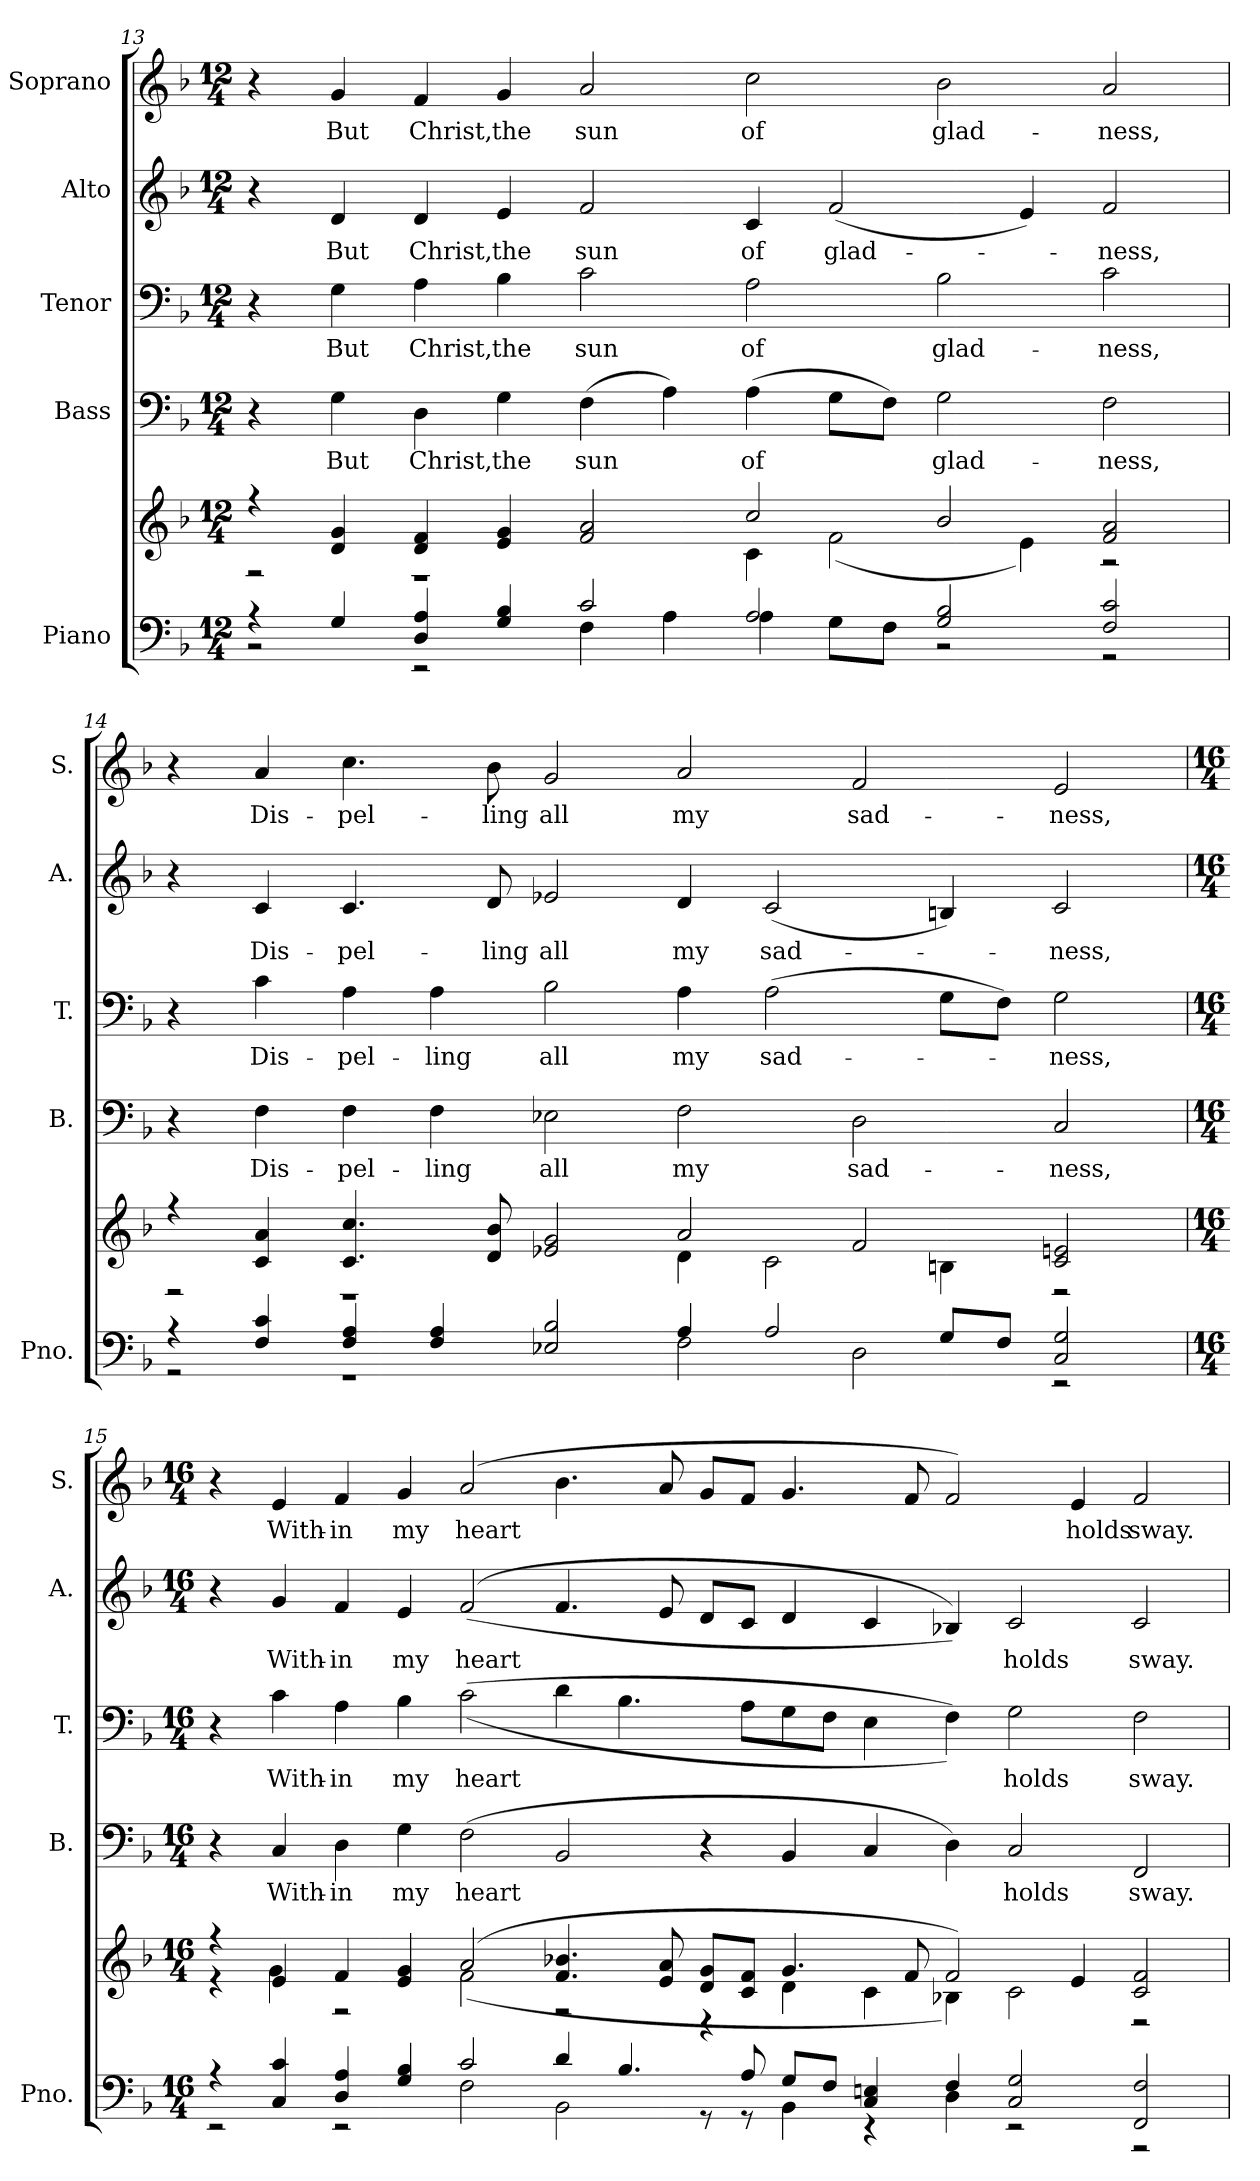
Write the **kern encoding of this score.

**kern	**kern	**kern	**text	**kern	**text	**kern	**text	**kern	**text
*part5	*part5	*part4	*part4	*part3	*part3	*part2	*part2	*part1	*part1
*staff6	*staff5	*staff4	*staff4	*staff3	*staff3	*staff2	*staff2	*staff1	*staff1
*I"Piano	*	*I"Bass	*	*I"Tenor	*	*I"Alto	*	*I"Soprano	*
*I'Pno.	*	*I'B.	*	*I'T.	*	*I'A.	*	*I'S.	*
!!LO:PB:g=z
*clefF4	*clefG2	*clefF4	*	*clefF4	*	*clefG2	*	*clefG2	*
*k[b-]	*k[b-]	*k[b-]	*	*k[b-]	*	*k[b-]	*	*k[b-]	*
*F:	*F:	*F:	*	*F:	*	*F:	*	*F:	*
*M12/4	*M12/4	*M12/4	*	*M12/4	*	*M12/4	*	*M12/4	*
=13	=13	=13	=13	=13	=13	=13	=13	=13	=13
*^	*^	*	*	*	*	*	*	*	*
4r	2r	4r	2r	4r	.	4r	.	4r	.	4r	.
!	!	!	!	!	!LO:LY:b:color=#000000	!	!	!	!	!	!
!	!	!	!	!	!	!	!LO:LY:b:color=#000000	!	!	!	!
!	!	!	!	!	!	!	!	!	!LO:LY:b:color=#000000	!	!
!	!	!	!	!	!	!	!	!	!	!	!LO:LY:b:color=#000000
4Gi/	.	4di/ 4gi	.	4Gi\	But	4Gi\	But	4di/	But	4gi/	But
!	!	!	!	!	!LO:LY:b:color=#000000	!	!	!	!	!	!
!	!	!	!	!	!	!	!LO:LY:b:color=#000000	!	!	!	!
!	!	!	!	!	!	!	!	!	!LO:LY:b:color=#000000	!	!
!	!	!	!	!	!	!	!	!	!	!	!LO:LY:b:color=#000000
4Di/ 4Ai	2r	4di/ 4fi	1r	4Di\	Christ,	4Ai\	Christ,	4di/	Christ,	4fi/	Christ,
!	!	!	!	!	!LO:LY:b:color=#000000	!	!	!	!	!	!
!	!	!	!	!	!	!	!LO:LY:b:color=#000000	!	!	!	!
!	!	!	!	!	!	!	!	!	!LO:LY:b:color=#000000	!	!
!	!	!	!	!	!	!	!	!	!	!	!LO:LY:b:color=#000000
4Gi/ 4B-i	.	4ei/ 4gi	.	4Gi\	the	4B-i\	the	4ei/	the	4gi/	the
!	!	!	!	!	!LO:LY:b:color=#000000	!	!	!	!	!	!
!	!	!	!	!	!	!	!LO:LY:b:color=#000000	!	!	!	!
!	!	!	!	!	!	!	!	!	!LO:LY:b:color=#000000	!	!
!	!	!	!	!	!	!	!	!	!	!	!LO:LY:b:color=#000000
2ci/	4Fi\	2fi/ 2ai	.	(4Fi\	sun	2ci\	sun	2fi/	sun	2ai/	sun
.	4Ai\	.	.	4Ai\)	.	.	.	.	.	.	.
!	!	!	!	!	!LO:LY:b:color=#000000	!	!	!	!	!	!
!	!	!	!	!	!	!	!LO:LY:b:color=#000000	!	!	!	!
!	!	!	!	!	!	!	!	!	!LO:LY:b:color=#000000	!	!
!	!	!	!	!	!	!	!	!	!	!	!LO:LY:b:color=#000000
2Ai/	4Ai\	2cci/	4ci\	(4Ai\	of	2Ai\	of	4ci/	of	2cci\	of
!	!	!	!	!	!	!	!	!	!LO:LY:b:color=#000000	!	!
.	8Gi\L	.	(2fi\	8Gi\L	.	.	.	(2fi/	glad-	.	.
.	8Fi\J	.	.	8Fi\J)	.	.	.	.	.	.	.
!	!	!	!	!	!LO:LY:b:color=#000000	!	!	!	!	!	!
!	!	!	!	!	!	!	!LO:LY:b:color=#000000	!	!	!	!
!	!	!	!	!	!	!	!	!	!	!	!LO:LY:b:color=#000000
2Gi/ 2B-i	2r	2b-i/	.	2Gi\	glad-	2B-i\	glad-	.	.	2b-i\	glad-
.	.	.	4ei\)	.	.	.	.	4ei/)	.	.	.
!	!	!	!	!	!LO:LY:b:color=#000000	!	!	!	!	!	!
!	!	!	!	!	!	!	!LO:LY:b:color=#000000	!	!	!	!
!	!	!	!	!	!	!	!	!	!LO:LY:b:color=#000000	!	!
!	!	!	!	!	!	!	!	!	!	!	!LO:LY:b:color=#000000
2Fi/ 2ci	2r	2fi/ 2ai	2r	2Fi\	-ness,	2ci\	-ness,	2fi/	-ness,	2ai/	-ness,
!!LO:PB:g=z
=14	=14	=14	=14	=14	=14	=14	=14	=14	=14	=14	=14
4r	2r	4r	2r	4r	.	4r	.	4r	.	4r	.
!	!	!	!	!	!LO:LY:b:color=#000000	!	!	!	!	!	!
!	!	!	!	!	!	!	!LO:LY:b:color=#000000	!	!	!	!
!	!	!	!	!	!	!	!	!	!LO:LY:b:color=#000000	!	!
!	!	!	!	!	!	!	!	!	!	!	!LO:LY:b:color=#000000
4Fi/ 4ci	.	4ci/ 4ai	.	4Fi\	Dis-	4ci\	Dis-	4ci/	Dis-	4ai/	Dis-
!	!	!	!	!	!LO:LY:b:color=#000000	!	!	!	!	!	!
!	!	!	!	!	!	!	!LO:LY:b:color=#000000	!	!	!	!
!	!	!	!	!	!	!	!	!	!LO:LY:b:color=#000000	!	!
!	!	!	!	!	!	!	!	!	!	!	!LO:LY:b:color=#000000
4Fi/ 4Ai	1r	4.ci/ 4.cci	1r	4Fi\	-pel-	4Ai\	-pel-	4.ci/	-pel-	4.cci\	-pel-
!	!	!	!	!	!LO:LY:b:color=#000000	!	!	!	!	!	!
!	!	!	!	!	!	!	!LO:LY:b:color=#000000	!	!	!	!
4Fi/ 4Ai	.	.	.	4Fi\	-ling	4Ai\	-ling	.	.	.	.
!	!	!	!	!	!	!	!	!	!LO:LY:b:color=#000000	!	!
!	!	!	!	!	!	!	!	!	!	!	!LO:LY:b:color=#000000
.	.	8di/ 8b-i	.	.	.	.	.	8di/	-ling	8b-i\	-ling
!	!	!	!	!	!LO:LY:b:color=#000000	!	!	!	!	!	!
!	!	!	!	!	!	!	!LO:LY:b:color=#000000	!	!	!	!
!	!	!	!	!	!	!	!	!	!LO:LY:b:color=#000000	!	!
!	!	!	!	!	!	!	!	!	!	!	!LO:LY:b:color=#000000
2E-Xi/ 2B-i	.	2e-Xi/ 2gi	.	2E-Xi\	all	2B-i\	all	2e-Xi/	all	2gi/	all
!	!	!	!	!	!LO:LY:b:color=#000000	!	!	!	!	!	!
!	!	!	!	!	!	!	!LO:LY:b:color=#000000	!	!	!	!
!	!	!	!	!	!	!	!	!	!LO:LY:b:color=#000000	!	!
!	!	!	!	!	!	!	!	!	!	!	!LO:LY:b:color=#000000
4Ai/	2Fi\	2ai/	4di\	2Fi\	my	4Ai\	my	4di/	my	2ai/	my
!	!	!	!	!	!	!	!LO:LY:b:color=#000000	!	!	!	!
!	!	!	!	!	!	!	!	!	!LO:LY:b:color=#000000	!	!
2Ai/	.	.	2ci\	.	.	(2Ai\	sad-	(2ci/	sad-	.	.
!	!	!	!	!	!LO:LY:b:color=#000000	!	!	!	!	!	!
!	!	!	!	!	!	!	!	!	!	!	!LO:LY:b:color=#000000
.	2Di\	2fi/	.	2Di\	sad-	.	.	.	.	2fi/	sad-
8Gi/L	.	.	4Bni\	.	.	8Gi\L	.	4Bni/)	.	.	.
8Fi/J	.	.	.	.	.	8Fi\J)	.	.	.	.	.
!	!	!	!	!	!LO:LY:b:color=#000000	!	!	!	!	!	!
!	!	!	!	!	!	!	!LO:LY:b:color=#000000	!	!	!	!
!	!	!	!	!	!	!	!	!	!LO:LY:b:color=#000000	!	!
!	!	!	!	!	!	!	!	!	!	!	!LO:LY:b:color=#000000
2Ci/ 2Gi	2r	2ci/ 2eni	2r	2Ci/	-ness,	2Gi\	-ness,	2ci/	-ness,	2ei/	-ness,
!!LO:PB:g=z
=15	=15	=15	=15	=15	=15	=15	=15	=15	=15	=15	=15
*M16/4	*	*M16/4	*	*M16/4	*	*M16/4	*	*M16/4	*	*M16/4	*
4r	2r	4r	4r	4r	.	4r	.	4r	.	4r	.
!	!	!	!	!	!LO:LY:b:color=#000000	!	!	!	!	!	!
!	!	!	!	!	!	!	!LO:LY:b:color=#000000	!	!	!	!
!	!	!	!	!	!	!	!	!	!LO:LY:b:color=#000000	!	!
!	!	!	!	!	!	!	!	!	!	!	!LO:LY:b:color=#000000
4Ci/ 4ci	.	4ei/	4gi\	4Ci/	With-	4ci\	With-	4gi/	With-	4ei/	With-
!	!	!	!	!	!LO:LY:b:color=#000000	!	!	!	!	!	!
!	!	!	!	!	!	!	!LO:LY:b:color=#000000	!	!	!	!
!	!	!	!	!	!	!	!	!	!LO:LY:b:color=#000000	!	!
!	!	!	!	!	!	!	!	!	!	!	!LO:LY:b:color=#000000
4Di/ 4Ai	2r	4fi/	2r	4Di\	-in	4Ai\	-in	4fi/	-in	4fi/	-in
!	!	!	!	!	!LO:LY:b:color=#000000	!	!	!	!	!	!
!	!	!	!	!	!	!	!LO:LY:b:color=#000000	!	!	!	!
!	!	!	!	!	!	!	!	!	!LO:LY:b:color=#000000	!	!
!	!	!	!	!	!	!	!	!	!	!	!LO:LY:b:color=#000000
4Gi/ 4B-i	.	4ei/ 4gi	.	4Gi\	my	4B-i\	my	4ei/	my	4gi/	my
!	!	!	!	!	!LO:LY:b:color=#000000	!	!	!	!	!	!
!	!	!	!	!	!	!	!LO:LY:b:color=#000000	!	!	!	!
!	!	!	!	!	!	!	!	!	!LO:LY:b:color=#000000	!	!
!	!	!	!	!	!	!	!	!	!	!	!LO:LY:b:color=#000000
2ci/	2Fi\	(2ai/	(2fi\	(2Fi\	heart	((2ci\	heart	((2fi/	heart	(2ai/	heart
4di/	2BB-i\	4.fi/ 4.b-Xi	2r	2BB-i/	.	4di\	.	4.fi/	.	4.b-i\	.
4.B-i/	.	.	.	.	.	4.B-i\	.	.	.	.	.
.	.	8ei/ 8ai	.	.	.	.	.	8ei/	.	8ai/	.
.	8r	8di/ 8giL	4r	4r	.	.	.	8di/L	.	8gi/L	.
8Ai/	8r	8ci/ 8fiJ	.	.	.	8Ai\L	.	8ci/J	.	8fi/J	.
8Gi/L	4BB-i\	4.gi/	4di\	4BB-i/	.	8Gi\	.	4di/	.	4.gi/	.
8Fi/J	.	.	.	.	.	8Fi\J	.	.	.	.	.
4Ci/ 4Eni	4r	.	4ci\	4Ci/	.	4Ei\	.	4ci/	.	.	.
.	.	8fi/	.	.	.	.	.	.	.	8fi/	.
4Fi/	4Di\	2fi/)	4B-Xi\)	4Di\)	.	4Fi\))	.	4B-Xi/))	.	2fi/)	.
!	!	!	!	!	!LO:LY:b:color=#000000	!	!	!	!	!	!
!	!	!	!	!	!	!	!LO:LY:b:color=#000000	!	!	!	!
!	!	!	!	!	!	!	!	!	!LO:LY:b:color=#000000	!	!
2Ci/ 2Gi	2r	.	2ci\	2Ci/	holds	2Gi\	holds	2ci/	holds	.	.
!	!	!	!	!	!	!	!	!	!	!	!LO:LY:b:color=#000000
.	.	4ei/	.	.	.	.	.	.	.	4ei/	holds
!	!	!	!	!	!LO:LY:b:color=#000000	!	!	!	!	!	!
!	!	!	!	!	!	!	!LO:LY:b:color=#000000	!	!	!	!
!	!	!	!	!	!	!	!	!	!LO:LY:b:color=#000000	!	!
!	!	!	!	!	!	!	!	!	!	!	!LO:LY:b:color=#000000
2FFi/ 2Fi	2r	2ci/ 2fi	2r	2FFi/	sway.	2Fi\	sway.	2ci/	sway.	2fi/	sway.
*v	*v	*	*	*	*	*	*	*	*	*	*
*	*v	*v	*	*	*	*	*	*	*	*
=	=	=	=	=	=	=	=	=	=
*-	*-	*-	*-	*-	*-	*-	*-	*-	*-
